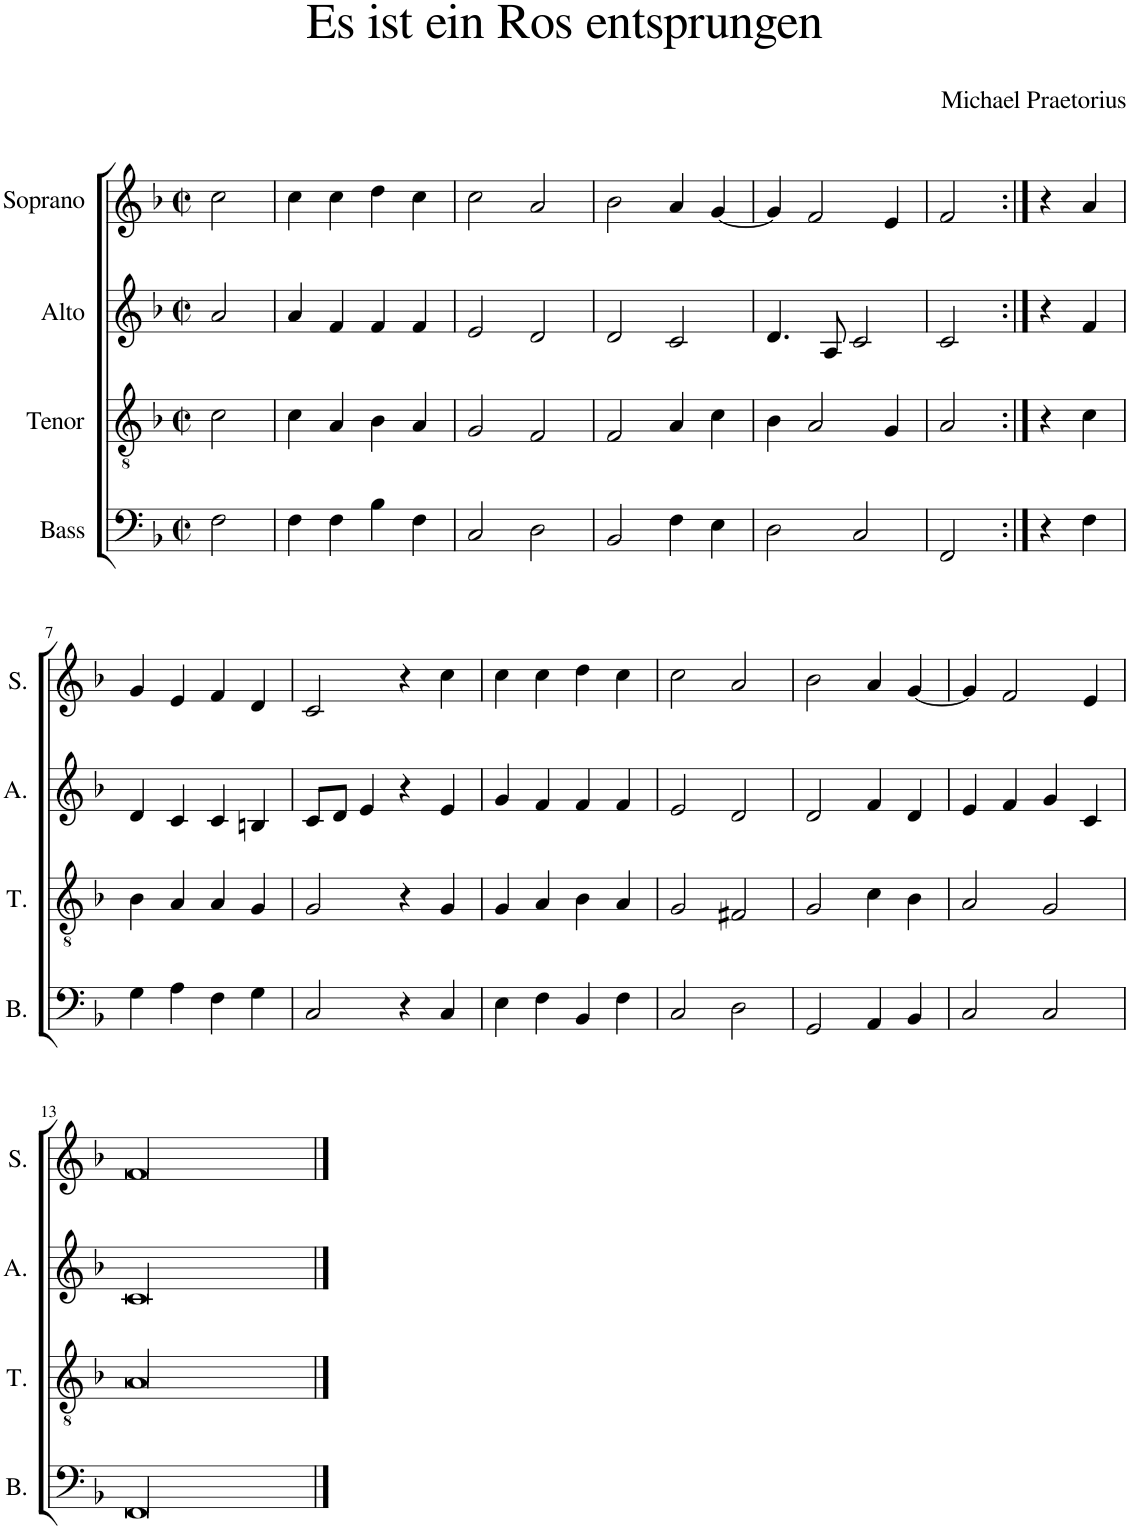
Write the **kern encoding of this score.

**kern	**kern	**kern	**kern
*part4	*part3	*part2	*part1
*staff4	*staff3	*staff2	*staff1
*I"Bass	*I"Tenor	*I"Alto	*I"Soprano
*I'B.	*I'T.	*I'A.	*I'S.
*clefF4	*clefGv2	*clefG2	*clefG2
*k[b-]	*k[b-]	*k[b-]	*k[b-]
*M2/2	*M2/2	*M2/2	*M2/2
*met(c|)	*met(c|)	*met(c|)	*met(c|)
=	=	=	=
2F\	2c\	2a/	2cc\
=1	=1	=1	=1
4F\	4c\	4a/	4cc\
4F\	4A/	4f/	4cc\
4B-\	4B-\	4f/	4dd\
4F\	4A/	4f/	4cc\
=2	=2	=2	=2
2C/	2G/	2e/	2cc\
2D\	2F/	2d/	2a/
=3	=3	=3	=3
2BB-/	2F/	2d/	2b-\
4F\	4A/	2c/	4a/
4E\	4c\	.	[4g/
=4	=4	=4	=4
2D\	4B-\	4.d/	4g/]
.	2A/	.	2f/
.	.	8A/	.
2C/	.	2c/	.
.	4G/	.	4e/
=5	=5	=5	=5
2FF/	2A/	2c/	2f/
=6:|!	=6:|!	=6:|!	=6:|!
4r	4r	4r	4r
4F\	4c\	4f/	4a/
!!LO:LB:g=z
=7	=7	=7	=7
4G\	4B-\	4d/	4g/
4A\	4A/	4c/	4e/
4F\	4A/	4c/	4f/
4G\	4G/	4Bn/	4d/
=8	=8	=8	=8
2C/	2G/	8c/L	2c/
.	.	8d/J	.
.	.	4e/	.
4r	4r	4r	4r
4C/	4G/	4e/	4cc\
=9	=9	=9	=9
4E\	4G/	4g/	4cc\
4F\	4A/	4f/	4cc\
4BB-/	4B-\	4f/	4dd\
4F\	4A/	4f/	4cc\
=10	=10	=10	=10
2C/	2G/	2e/	2cc\
2D\	2F#X/	2d/	2a/
=11	=11	=11	=11
2GG/	2G/	2d/	2b-\
4AA/	4c\	4f/	4a/
4BB-/	4B-\	4d/	[4g/
=12	=12	=12	=12
2C/	2A/	4e/	4g/]
.	.	4f/	2f/
2C/	2G/	4g/	.
.	.	4c/	4e/
!!LO:LB:g=z
=13	=13	=13	=13
[1FF/	[1A/	[1c/	[1f/
==14	==14	==14	==14
1FF/_	1A/_	1c/_	1f/_
=15	=15	=15	=15
1FF/_	1A/_	1c/_	1f/_
=16	=16	=16	=16
1FF/]	1A/]	1c/]	1f/]
=	=	=	=
*-	*-	*-	*-
